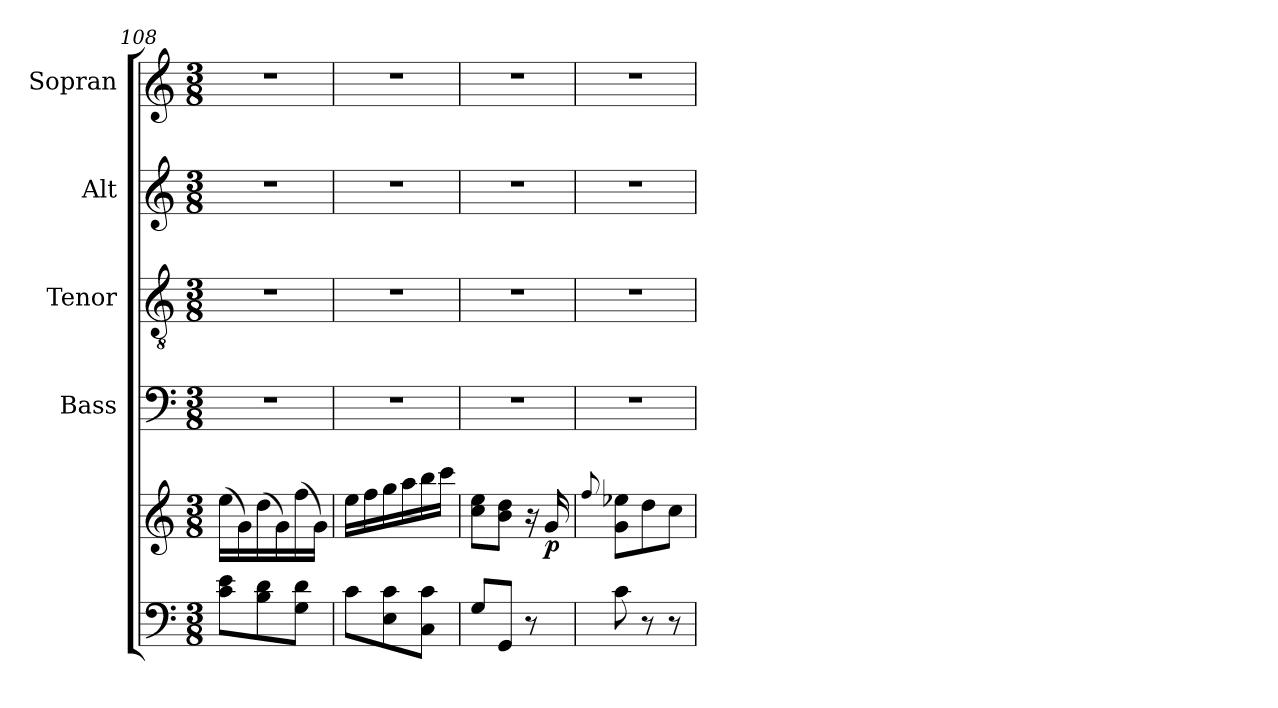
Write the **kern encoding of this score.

**kern	**kern	**dynam	**kern	**kern	**kern	**kern
*part5	*part5	*part5	*part4	*part3	*part2	*part1
*staff6	*staff5	*staff5/6	*staff4	*staff3	*staff2	*staff1
*	*	*	*I"Bass	*I"Tenor	*I"Alt	*I"Sopran
*	*	*	*I'B.	*I'T.	*I'A.	*I'S.
*clefF4	*clefG2	*	*clefF4	*clefGv2	*clefG2	*clefG2
*k[]	*k[]	*	*k[]	*k[]	*k[]	*k[]
*C:	*C:	*	*C:	*C:	*C:	*C:
*M3/8	*M3/8	*	*M3/8	*M3/8	*M3/8	*M3/8
=108	=108	=108	=108	=108	=108	=108
8c\ 8e\L	(>16ee\LL	.	4.r	4.r	4.r	4.r
.	16g\)	.	.	.	.	.
8B\ 8d\	(>16dd\	.	.	.	.	.
.	16g\)	.	.	.	.	.
8G\ 8d\J	(>16ff\	.	.	.	.	.
.	16g\JJ)	.	.	.	.	.
=109	=109	=109	=109	=109	=109	=109
8c\L	16ee\LL	.	4.r	4.r	4.r	4.r
.	16ff\	.	.	.	.	.
8E\ 8c\	16gg\	.	.	.	.	.
.	16aa\	.	.	.	.	.
8C\ 8c\J	16bb\	.	.	.	.	.
.	16ccc\JJ	.	.	.	.	.
=110	=110	=110	=110	=110	=110	=110
8G/L	8cc\ 8ee\L	.	4.r	4.r	4.r	4.r
8GG/J	8b\ 8dd\J	.	.	.	.	.
8r	16r	.	.	.	.	.
!	!	!LO:DY:b	!	!	!	!
.	16g/	p	.	.	.	.
=111	=111	=111	=111	=111	=111	=111
.	8qqff/	.	.	.	.	.
8c\	8g\ 8ee-X\L	.	4.r	4.r	4.r	4.r
8r	8dd\	.	.	.	.	.
8r	8cc\J	.	.	.	.	.
=	=	=	=	=	=	=
*-	*-	*-	*-	*-	*-	*-
